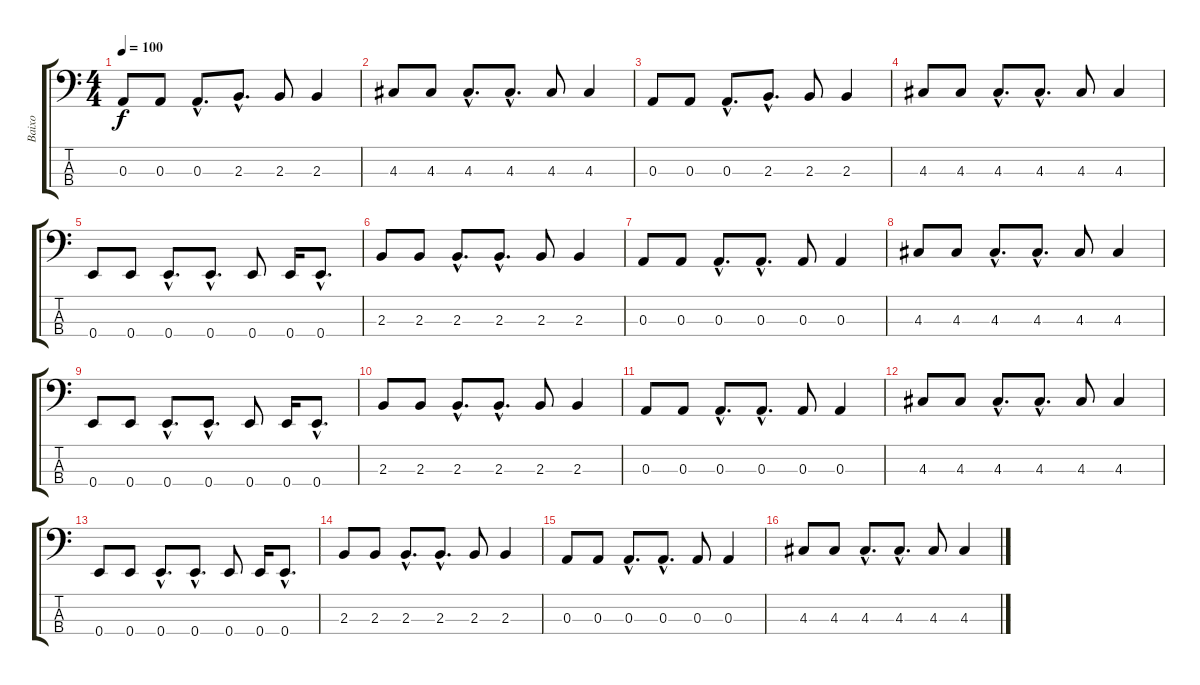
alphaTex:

\track ("Baixo" "Baixo") {instrument electricbassfinger}
\staff {score tabs}
\tuning (G2 D2 A1 E1) {hide}
\ts (4 4)
\tempo 100
\clef f4
\ks c
0.3.8{dy f} 0.3.8 0.3{hac}.8{d} 2.3{hac}.8{d} 2.3.8 2.3.4 |
4.3.8 4.3.8 4.3{hac}.8{d} 4.3{hac}.8{d} 4.3.8 4.3.4 |
0.3.8 0.3.8 0.3{hac}.8{d} 2.3{hac}.8{d} 2.3.8 2.3.4 |
4.3.8 4.3.8 4.3{hac}.8{d} 4.3{hac}.8{d} 4.3.8 4.3.4 |
0.4.8 0.4.8 0.4{hac}.8{d} 0.4{hac}.8{d} 0.4.8 0.4.16 0.4{hac}.8{d} |
2.3.8 2.3.8 2.3{hac}.8{d} 2.3{hac}.8{d} 2.3.8 2.3.4 |
0.3.8 0.3.8 0.3{hac}.8{d} 0.3{hac}.8{d} 0.3.8 0.3.4 |
4.3.8 4.3.8 4.3{hac}.8{d} 4.3{hac}.8{d} 4.3.8 4.3.4 |
0.4.8 0.4.8 0.4{hac}.8{d} 0.4{hac}.8{d} 0.4.8 0.4.16 0.4{hac}.8{d} |
2.3.8 2.3.8 2.3{hac}.8{d} 2.3{hac}.8{d} 2.3.8 2.3.4 |
0.3.8 0.3.8 0.3{hac}.8{d} 0.3{hac}.8{d} 0.3.8 0.3.4 |
4.3.8 4.3.8 4.3{hac}.8{d} 4.3{hac}.8{d} 4.3.8 4.3.4 |
0.4.8 0.4.8 0.4{hac}.8{d} 0.4{hac}.8{d} 0.4.8 0.4.16 0.4{hac}.8{d} |
2.3.8 2.3.8 2.3{hac}.8{d} 2.3{hac}.8{d} 2.3.8 2.3.4 |
0.3.8 0.3.8 0.3{hac}.8{d} 0.3{hac}.8{d} 0.3.8 0.3.4 |
4.3.8 4.3.8 4.3{hac}.8{d} 4.3{hac}.8{d} 4.3.8 4.3.4
